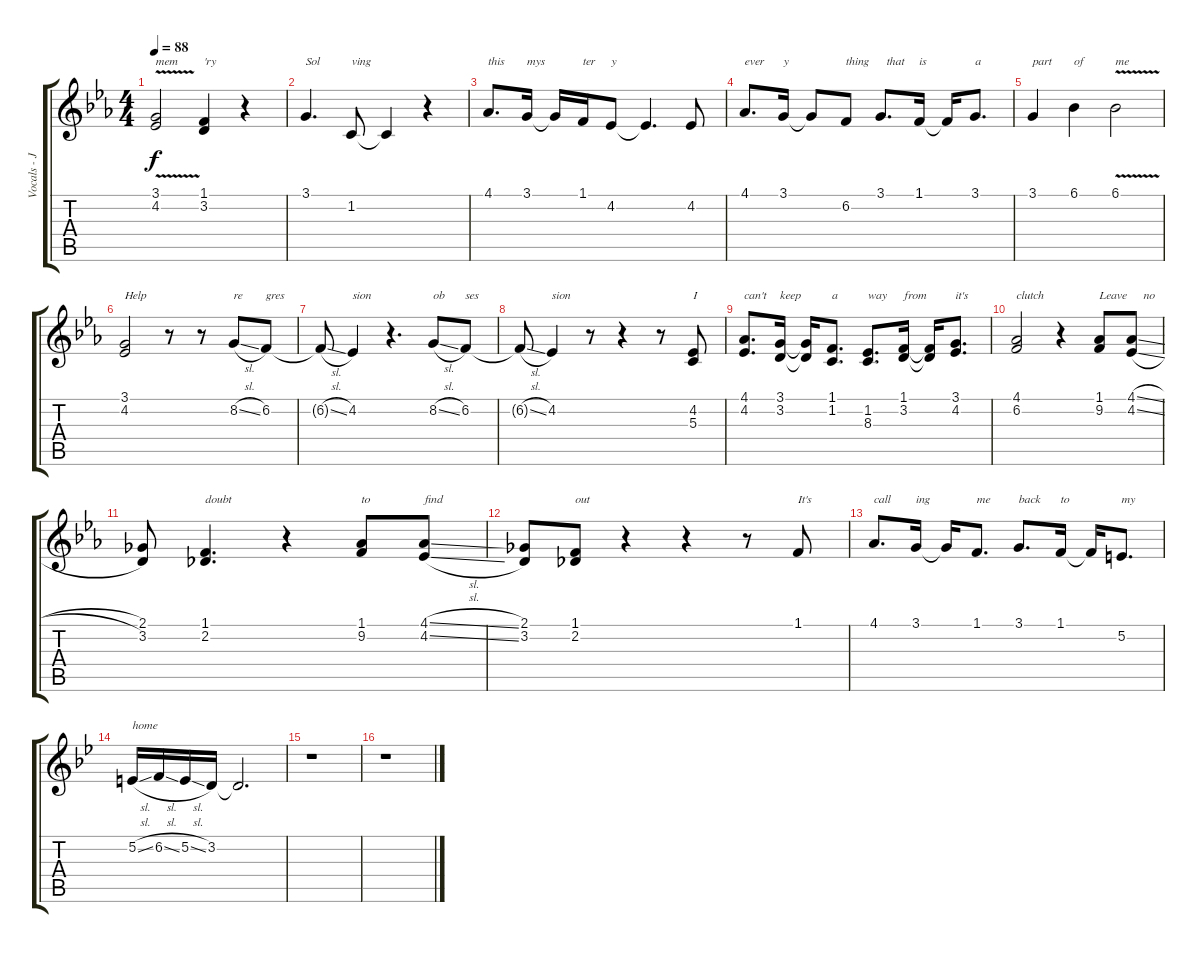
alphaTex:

\track ("Vocals - James LaBrie" "Vocals - J") {instrument bassoon}
\staff {score tabs}
\tuning (E4 B3 G3 D3 A2 E2) {hide}
\ts (4 4)
\tempo 88
\clef g2
\ks eb
(3.1{v} 4.2{v}).2{txt "mem" dy f} (1.1 3.2).4{txt "'ry"} r.4 |
3.1.4{d txt "Sol"} 1.2.8{txt "ving"} 1.2{t}.4 r.4 |
4.1.8{d txt "this"} 3.1.16{txt "mys"} 3.1{t}.16 1.1.16{txt "ter"} 4.2.8{txt "y"} 4.2{t}.4{d} 4.2.8 |
4.1.8{d txt "ever"} 3.1.16{txt "y"} 3.1{t}.8 6.2.8{txt "thing"} 3.1.8{d txt "  that"} 1.1.16{txt "is"} 1.1{t}.16 3.1.8{d txt "a"} |
3.1.4{txt "part"} 6.1.4{txt "of"} 6.1{v}.2{txt "me"} |
(3.1 4.2).2{txt "Help"} r.8 r.8 8.2{sl}.8{txt "re"} 6.2.8{txt "gres"} |
6.2{sl t}.8 4.2.4{txt "sion"} r.4{d} 8.2{sl}.8{txt "ob"} 6.2.8{txt "ses"} |
6.2{sl t}.8 4.2.4{txt "sion"} r.8 r.4 r.8 (4.2 5.3).8{txt "I"} |
(4.1 4.2).8{d txt "can't"} (3.1 3.2).16{txt "keep"} (3.1{t} 3.2{t}).16 (1.1 1.2).8{d txt "a"} (1.2 8.3).8{d txt "way"} (1.1 3.2).16{txt "from"} (1.1{t} 3.2{t}).16 (3.1 4.2).8{d txt "it's"} |
(4.1 6.2).2{txt "clutch"} r.4 (1.1 9.2).8{txt "Leave"} (4.1{sl} 4.2{sl}).8{txt "    no"} |
(2.1 3.2).8 (1.1 2.2).4{d txt "doubt"} r.4 (1.1 9.2).8{txt "to"} (4.1{sl} 4.2{sl}).8{txt "find"} |
(2.1 3.2).8 (1.1 2.2).8{txt "out"} r.4 r.4 r.8 1.1.8{txt "It's"} |
4.1.8{d txt "call"} 3.1.16{txt "ing"} 3.1{t}.16 1.1.8{d txt "me"} 3.1.8{d txt "back"} 1.1.16{txt "to"} 1.1{t}.16 5.2.8{d txt "my"} |
\ks bb
5.2{sl}.16{txt "home"} 6.2{sl}.16 5.2{sl}.16 3.2.16 3.2{t}.2{d} |
r.1 |
r.1
